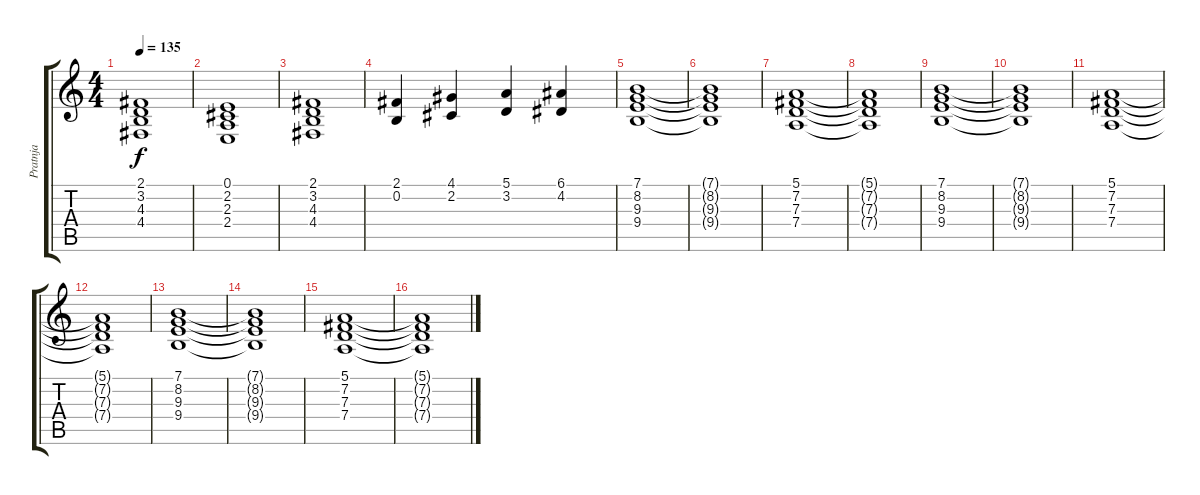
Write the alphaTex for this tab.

\track ("Pratnja" "Pratnja") {instrument stringensemble1}
\staff {score tabs}
\tuning (E4 B3 G3 D3 A2 E2) {hide}
\ts (4 4)
\tempo 135
\clef g2
\ks c
(2.1 3.2 4.3 4.4).1{dy f} |
(0.1 2.2 2.3 2.4).1 |
(2.1 3.2 4.3 4.4).1 |
(2.1 0.2).4 (4.1 2.2).4 (5.1 3.2).4 (6.1 4.2).4 |
(7.1 8.2 9.3 9.4).1 |
(7.1{t} 8.2{t} 9.3{t} 9.4{t}).1 |
(5.1 7.2 7.3 7.4).1 |
(5.1{t} 7.2{t} 7.3{t} 7.4{t}).1 |
(7.1 8.2 9.3 9.4).1 |
(7.1{t} 8.2{t} 9.3{t} 9.4{t}).1 |
(5.1 7.2 7.3 7.4).1 |
(5.1{t} 7.2{t} 7.3{t} 7.4{t}).1 |
(7.1 8.2 9.3 9.4).1 |
(7.1{t} 8.2{t} 9.3{t} 9.4{t}).1 |
(5.1 7.2 7.3 7.4).1 |
(5.1{t} 7.2{t} 7.3{t} 7.4{t}).1
